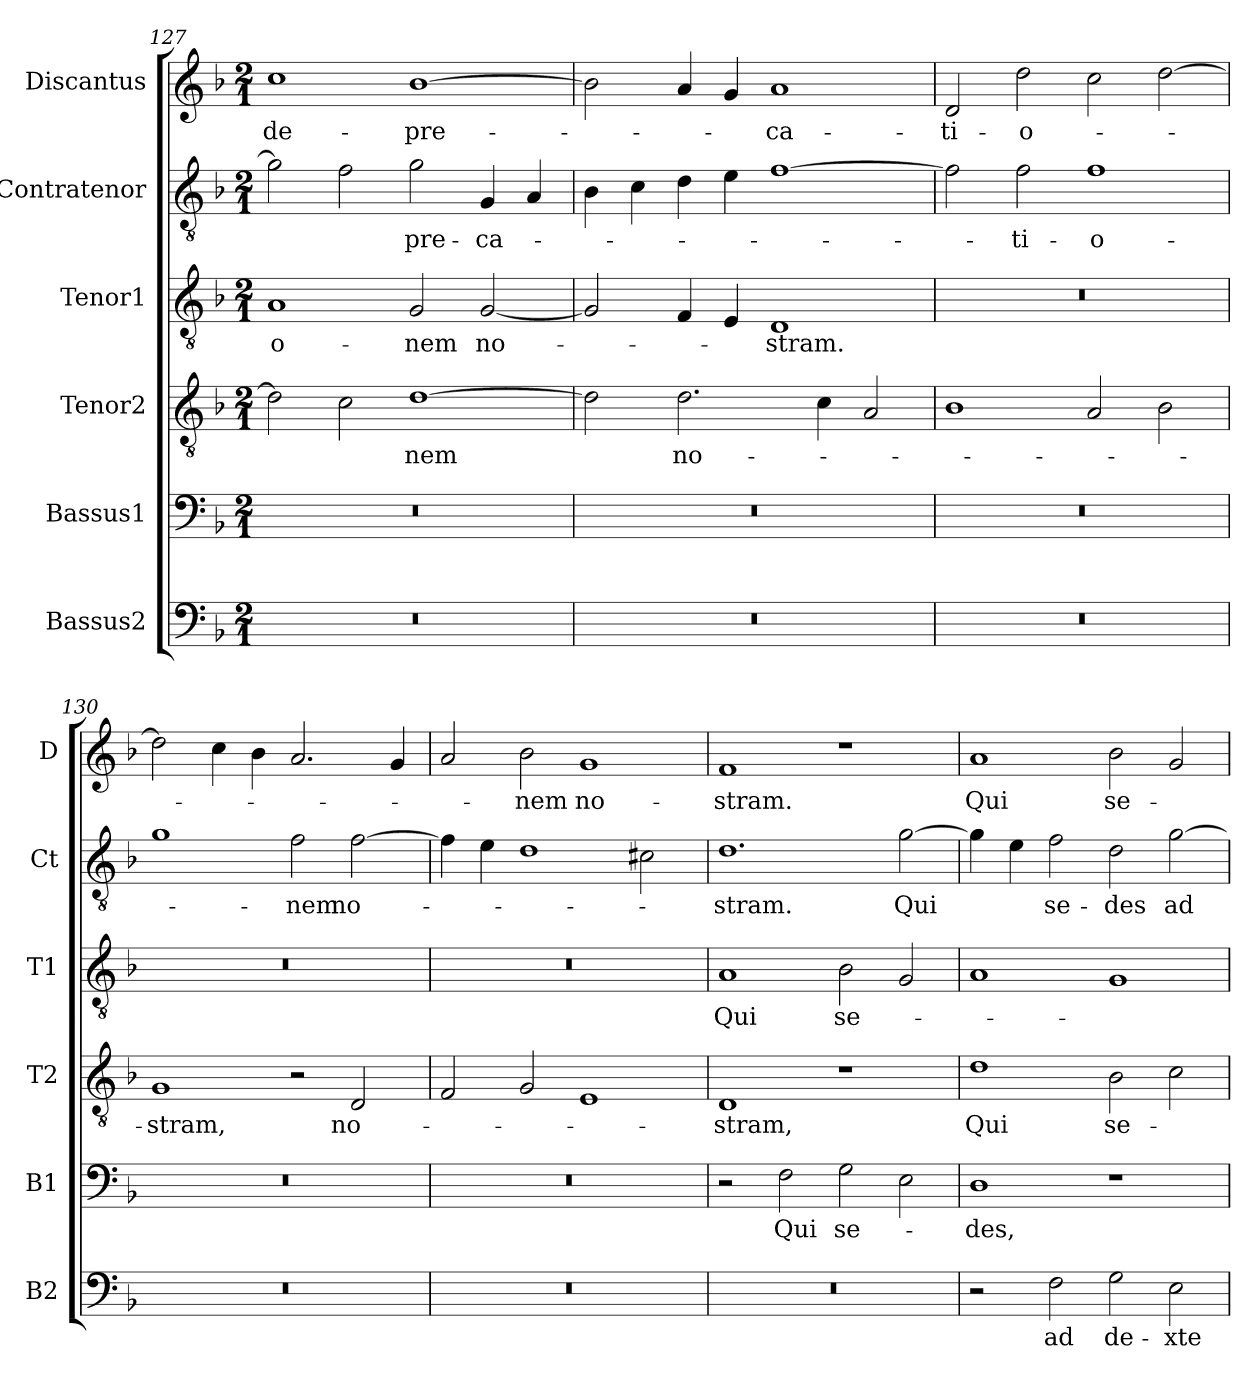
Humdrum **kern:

**kern	**text	**kern	**text	**kern	**text	**kern	**text	**kern	**text	**kern	**text
*part6	*part6	*part5	*part5	*part4	*part4	*part3	*part3	*part2	*part2	*part1	*part1
*staff6	*staff6	*staff5	*staff5	*staff4	*staff4	*staff3	*staff3	*staff2	*staff2	*staff1	*staff1
*I"Bassus2	*	*I"Bassus1	*	*I"Tenor2	*	*I"Tenor1	*	*I"Contratenor	*	*I"Discantus	*
*I'B2	*	*I'B1	*	*I'T2	*	*I'T1	*	*I'Ct	*	*I'D	*
*clefF4	*	*clefF4	*	*clefGv2	*	*clefGv2	*	*clefGv2	*	*clefG2	*
*k[b-]	*	*k[b-]	*	*k[b-]	*	*k[b-]	*	*k[b-]	*	*k[b-]	*
*M2/1	*	*M2/1	*	*M2/1	*	*M2/1	*	*M2/1	*	*M2/1	*
=127	=127	=127	=127	=127	=127	=127	=127	=127	=127	=127	=127
0r	.	0r	.	2d]	.	1A	-o-	2g]	.	1cc	de-
.	.	.	.	2c	.	.	.	2f	.	.	.
.	.	.	.	[1d	-nem	2G	-nem	2g	-pre-	[1b-	-pre-
.	.	.	.	.	.	[2G	no-	4G	-ca-	.	.
.	.	.	.	.	.	.	.	4A	.	.	.
=128	=128	=128	=128	=128	=128	=128	=128	=128	=128	=128	=128
0r	.	0r	.	2d]	.	2G]	.	4B-	.	2b-]	.
.	.	.	.	.	.	.	.	4c	.	.	.
.	.	.	.	2.d	no-	4F	.	4d	.	4a	.
.	.	.	.	.	.	4E	.	4e	.	4g	.
.	.	.	.	.	.	1D	-stram.	[1f	.	1a	-ca-
.	.	.	.	4c	.	.	.	.	.	.	.
.	.	.	.	2A	.	.	.	.	.	.	.
=129	=129	=129	=129	=129	=129	=129	=129	=129	=129	=129	=129
0r	.	0r	.	1B-	.	0r	.	2f]	.	2d	-ti-
.	.	.	.	.	.	.	.	2f	-ti-	2dd	-o-
.	.	.	.	2A	.	.	.	1f	-o-	2cc	.
.	.	.	.	2B-	.	.	.	.	.	[2dd	.
=130	=130	=130	=130	=130	=130	=130	=130	=130	=130	=130	=130
0r	.	0r	.	1G	-stram,	0r	.	1g	.	2dd]	.
.	.	.	.	.	.	.	.	.	.	4cc	.
.	.	.	.	.	.	.	.	.	.	4b-	.
.	.	.	.	2r	.	.	.	2f	-nem	2.a	.
.	.	.	.	2D	no-	.	.	[2f	no-	.	.
.	.	.	.	.	.	.	.	.	.	4g	.
=131	=131	=131	=131	=131	=131	=131	=131	=131	=131	=131	=131
0r	.	0r	.	2F	.	0r	.	4f]	.	2a	.
.	.	.	.	.	.	.	.	4e	.	.	.
.	.	.	.	2G	.	.	.	1d	.	2b-	-nem
.	.	.	.	1E	.	.	.	.	.	1g	no-
.	.	.	.	.	.	.	.	2c#X	.	.	.
=132	=132	=132	=132	=132	=132	=132	=132	=132	=132	=132	=132
0r	.	2r	.	1D	-stram,	1A	Qui	1.d	-stram.	1f	-stram.
.	.	2F	Qui	.	.	.	.	.	.	.	.
.	.	2G	se-	1r	.	2B-	se-	.	.	1r	.
.	.	2E	.	.	.	2G	.	[2g	Qui	.	.
=133	=133	=133	=133	=133	=133	=133	=133	=133	=133	=133	=133
2r	.	1D	-des,	1d	Qui	1A	.	4g]	.	1a	Qui
.	.	.	.	.	.	.	.	4e	.	.	.
2F	ad	.	.	.	.	.	.	2f	se-	.	.
2G	de-	1r	.	2B-	se-	1G	.	2d	-des	2b-	se-
2E	-xte-	.	.	2c	.	.	.	[2g	ad	2g	.
=	=	=	=	=	=	=	=	=	=	=	=
*-	*-	*-	*-	*-	*-	*-	*-	*-	*-	*-	*-
